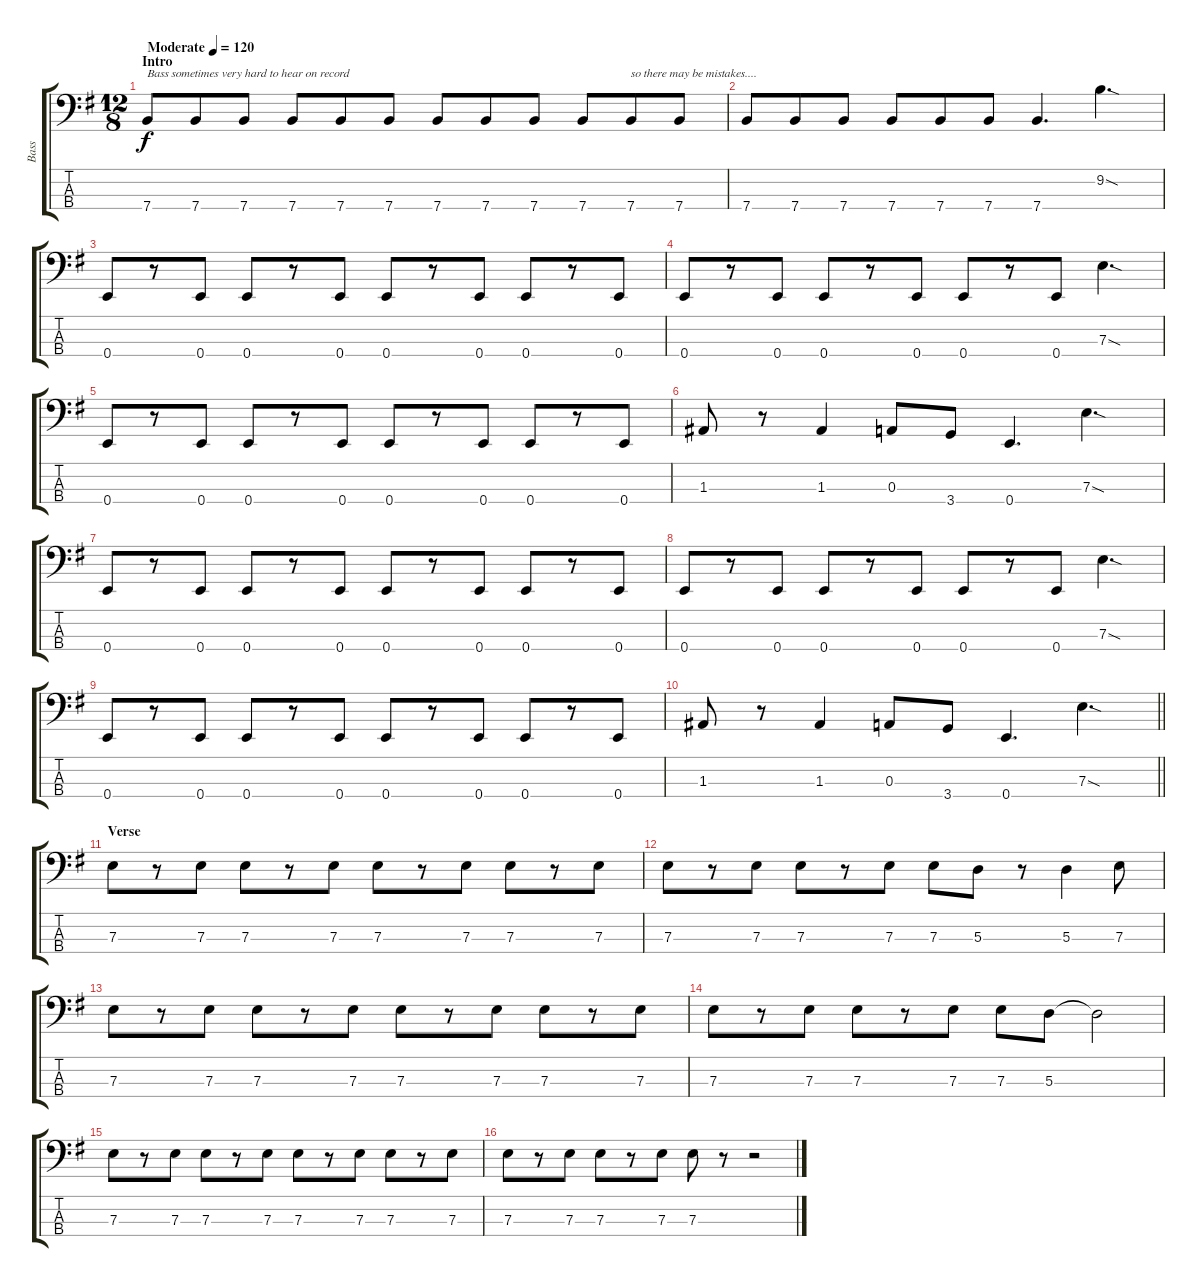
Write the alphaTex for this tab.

\track ("Bass" "Bass") {instrument electricbassfinger}
\staff {score tabs}
\tuning (G2 D2 A1 E1) {hide}
\ts (12 8)
\section ("" "Intro")
\tempo (120 "Moderate")
\clef f4
\ks eminor
7.4.8{txt "Bass sometimes very hard to hear on record" dy f instrument electricbassfinger} 7.4.8 7.4.8 7.4.8 7.4.8 7.4.8 7.4.8 7.4.8 7.4.8 7.4.8 7.4.8{txt "so there may be mistakes...."} 7.4.8 |
7.4.8 7.4.8 7.4.8 7.4.8 7.4.8 7.4.8 7.4.4{d} 9.2{sod}.4{d} |
0.4.8 r.8 0.4.8 0.4.8 r.8 0.4.8 0.4.8 r.8 0.4.8 0.4.8 r.8 0.4.8 |
0.4.8 r.8 0.4.8 0.4.8 r.8 0.4.8 0.4.8 r.8 0.4.8 7.3{sod}.4{d} |
0.4.8 r.8 0.4.8 0.4.8 r.8 0.4.8 0.4.8 r.8 0.4.8 0.4.8 r.8 0.4.8 |
1.3.8 r.8 1.3.4 0.3.8 3.4.8 0.4.4{d} 7.3{sod}.4{d} |
0.4.8 r.8 0.4.8 0.4.8 r.8 0.4.8 0.4.8 r.8 0.4.8 0.4.8 r.8 0.4.8 |
0.4.8 r.8 0.4.8 0.4.8 r.8 0.4.8 0.4.8 r.8 0.4.8 7.3{sod}.4{d} |
0.4.8 r.8 0.4.8 0.4.8 r.8 0.4.8 0.4.8 r.8 0.4.8 0.4.8 r.8 0.4.8 |
\barLineRight lightlight
1.3.8 r.8 1.3.4 0.3.8 3.4.8 0.4.4{d} 7.3{sod}.4{d} |
\section ("" "Verse")
7.3.8 r.8 7.3.8 7.3.8 r.8 7.3.8 7.3.8 r.8 7.3.8 7.3.8 r.8 7.3.8 |
7.3.8 r.8 7.3.8 7.3.8 r.8 7.3.8 7.3.8 5.3.8 r.8 5.3.4 7.3.8 |
7.3.8 r.8 7.3.8 7.3.8 r.8 7.3.8 7.3.8 r.8 7.3.8 7.3.8 r.8 7.3.8 |
7.3.8 r.8 7.3.8 7.3.8 r.8 7.3.8 7.3.8 5.3.8 5.3{t}.2 |
7.3.8 r.8 7.3.8 7.3.8 r.8 7.3.8 7.3.8 r.8 7.3.8 7.3.8 r.8 7.3.8 |
7.3.8 r.8 7.3.8 7.3.8 r.8 7.3.8 7.3.8 r.8 r.2
